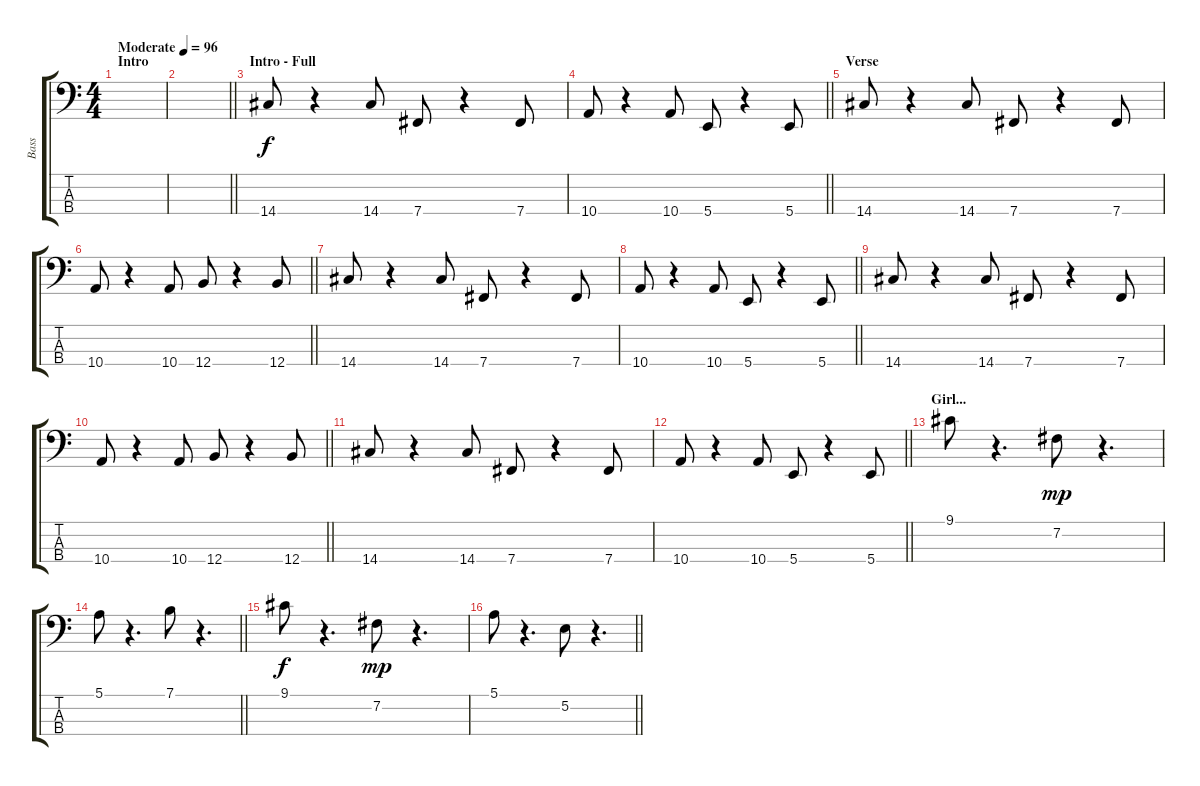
\track ("Bass" "Bass") {instrument electricbasspick}
\staff {score tabs}
\tuning (E2 B1 Gb1 B0) {hide}
\ts (4 4)
\section ("" "Intro")
\tempo (96 "Moderate")
\clef f4
\ks c
|
\barLineRight lightlight
|
\section ("" "Intro - Full")
14.4.8 r.4 14.4.8 7.4.8 r.4 7.4.8 |
\barLineRight lightlight
10.4.8 r.4 10.4.8 5.4.8 r.4 5.4.8 |
\section ("" "Verse")
14.4.8 r.4 14.4.8 7.4.8 r.4 7.4.8 |
\barLineRight lightlight
10.4.8 r.4 10.4.8 12.4.8 r.4 12.4.8 |
14.4.8 r.4 14.4.8 7.4.8 r.4 7.4.8 |
\barLineRight lightlight
10.4.8 r.4 10.4.8 5.4.8 r.4 5.4.8 |
14.4.8 r.4 14.4.8 7.4.8 r.4 7.4.8 |
\barLineRight lightlight
10.4.8 r.4 10.4.8 12.4.8 r.4 12.4.8 |
14.4.8 r.4 14.4.8 7.4.8 r.4 7.4.8 |
\barLineRight lightlight
10.4.8 r.4 10.4.8 5.4.8 r.4 5.4.8 |
\section ("" "Girl...")
9.1.8 r.4{d} 7.2.8{dy mp} r.4{d} |
\barLineRight lightlight
5.1.8 r.4{d} 7.1.8 r.4{d} |
9.1.8{dy f} r.4{d} 7.2.8{dy mp} r.4{d} |
\barLineRight lightlight
5.1.8 r.4{d} 5.2.8 r.4{d}
